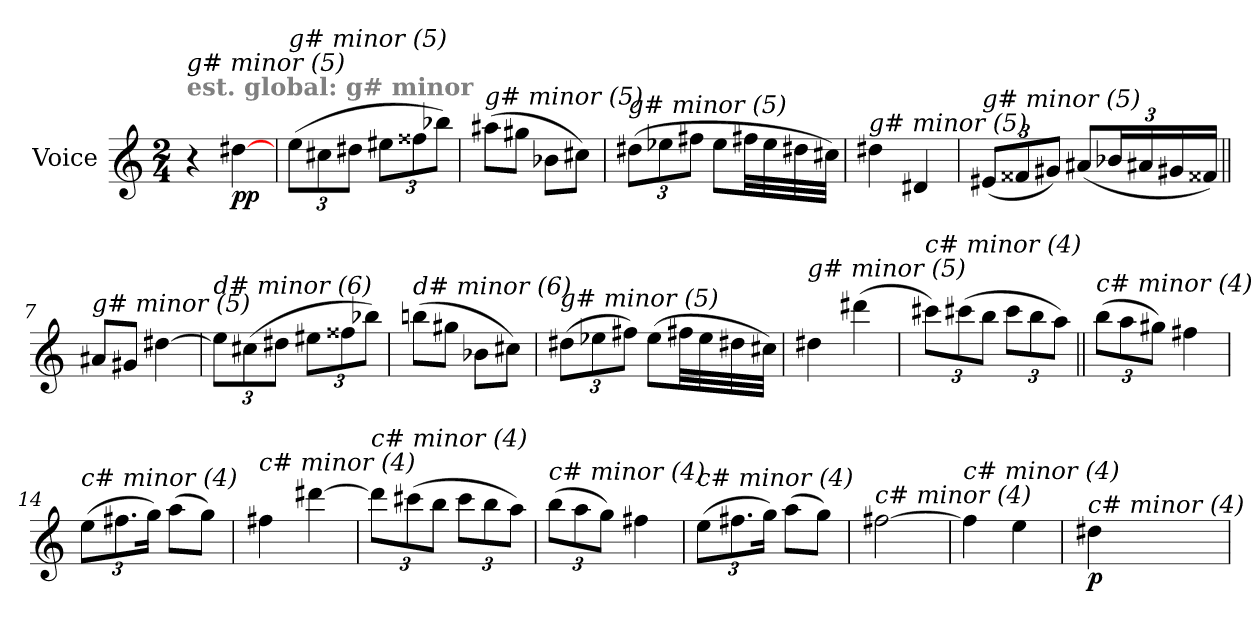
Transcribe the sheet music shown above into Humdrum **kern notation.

**kern	**dynam
*part1	*part1
*staff1	*staff1
*I"Voice	*
*clefG2	*
*k[]	*
*C:	*
*M2/4	*
*MM112	*
=1	=1
!LO:TX:a:B:color=#808080:t=est. global&colon; g# minor	!
!LO:TX:i:t=g# minor (5)	!
4r	.
!	!LO:DY:b
[4dd#Xi\	pp
=2	=2
*Xbrackettup	*
!LO:TX:i:t=g# minor (5)	!
(>12ee\L	.
12cc#Xi\	.
12dd#Xi\J	.
12ee#Xi\L	.
12ff##Xi\	.
12bb-Xi\J)	.
=3	=3
!LO:TX:i:t=g# minor (5)	!
(>8aa#Xi\L	.
8gg#Xi\J	.
8b-Xi\L	.
8cc#Xi\J)	.
=4	=4
*brackettup	*
!LO:TX:i:t=g# minor (5)	!
(>12dd#Xi\L	.
12ee-Xi\	.
12ff#Xi\J	.
8ee-i\L	.
32ff#Xi\LL	.
32ee-i\	.
32dd#Xi\	.
32cc#Xi\JJJ)	.
=5	=5
!LO:TX:i:t=g# minor (5)	!
4dd#Xi\	.
4d#Xi/	.
!!LO:LB:g=z
=6	=6
*Xbrackettup	*
!LO:TX:i:t=g# minor (5)	!
(<12e#Xi/L	.
12f##Xi/	.
12g#Xi/J)	.
*brackettup	*
(<12a#Xi/L	.
24b-Xi/L	.
24a#Xi/	.
24g#Xi/	.
24f##Xi/JJ)	.
!!LO:LB:g=z
=7||	=7||
!LO:TX:i:t=g# minor (5)	!
8a#Xi/L	.
8g#Xi/J	.
[4dd#Xi\	.
=8	=8
!LO:TX:i:t=d# minor (6)	!
12ee-\L]	.
(>12cc#Xi\	.
12dd#Xi\J	.
12ee#Xi\L	.
12ff##Xi\	.
12bb-Xi\J)	.
=9	=9
!LO:TX:i:t=d# minor (6)	!
(>8bbn\L	.
8gg#Xi\J	.
8b-Xi\L	.
8cc#Xi\J)	.
=10	=10
!LO:TX:i:t=g# minor (5)	!
(>12dd#Xi\L	.
12ee-Xi\	.
12ff#Xi\J)	.
(>8ee-i\L	.
32ff#Xi\LL	.
32ee-i\	.
32dd#Xi\	.
32cc#Xi\JJJ)	.
=11	=11
!LO:TX:i:t=g# minor (5)	!
4dd#Xi\	.
(>4ddd#Xi\	.
!!LO:LB:g=z
=12	=12
!LO:TX:i:t=c# minor (4)	!
12ccc#Xi\L)	.
(>12ccc#X\	.
12bb\J	.
*Xbrackettup	*
12ccc#\L	.
12bb\	.
12aa\J)	.
!!LO:LB:g=z
=13||	=13||
*brackettup	*
!LO:TX:i:t=c# minor (4)	!
(>12bb\L	.
12aa\	.
12gg#X\J)	.
4ff#X\	.
=14	=14
!LO:TX:i:t=c# minor (4)	!
(>12ee\L	.
12.ff#X\	.
24gg\Jk)	.
(>8aa\L	.
8gg\J)	.
=15	=15
!LO:TX:i:t=c# minor (4)	!
4ff#X\	.
[4ddd#X\	.
=16	=16
*Xbrackettup	*
!LO:TX:i:t=c# minor (4)	!
12ddd#\L]	.
(>12ccc#X\	.
12bb\J	.
*brackettup	*
12ccc#\L	.
12bb\	.
12aa\J)	.
=17	=17
*Xbrackettup	*
!LO:TX:i:t=c# minor (4)	!
(>12bb\L	.
12aa\	.
12gg\J)	.
4ff#X\	.
=18	=18
*brackettup	*
!LO:TX:i:t=c# minor (4)	!
(>12ee\L	.
12.ff#X\	.
24gg\Jk)	.
(>8aa\L	.
8gg\J)	.
=19	=19
!LO:TX:i:t=c# minor (4)	!
[2ff#X\	.
!!LO:LB:g=z
=20	=20
!LO:TX:i:t=c# minor (4)	!
4ff#\]	.
4ee\	.
=21	=21
!LO:TX:i:t=c# minor (4)	!
!	!LO:DY:b
4dd#X\	p
=	=
*-	*-
